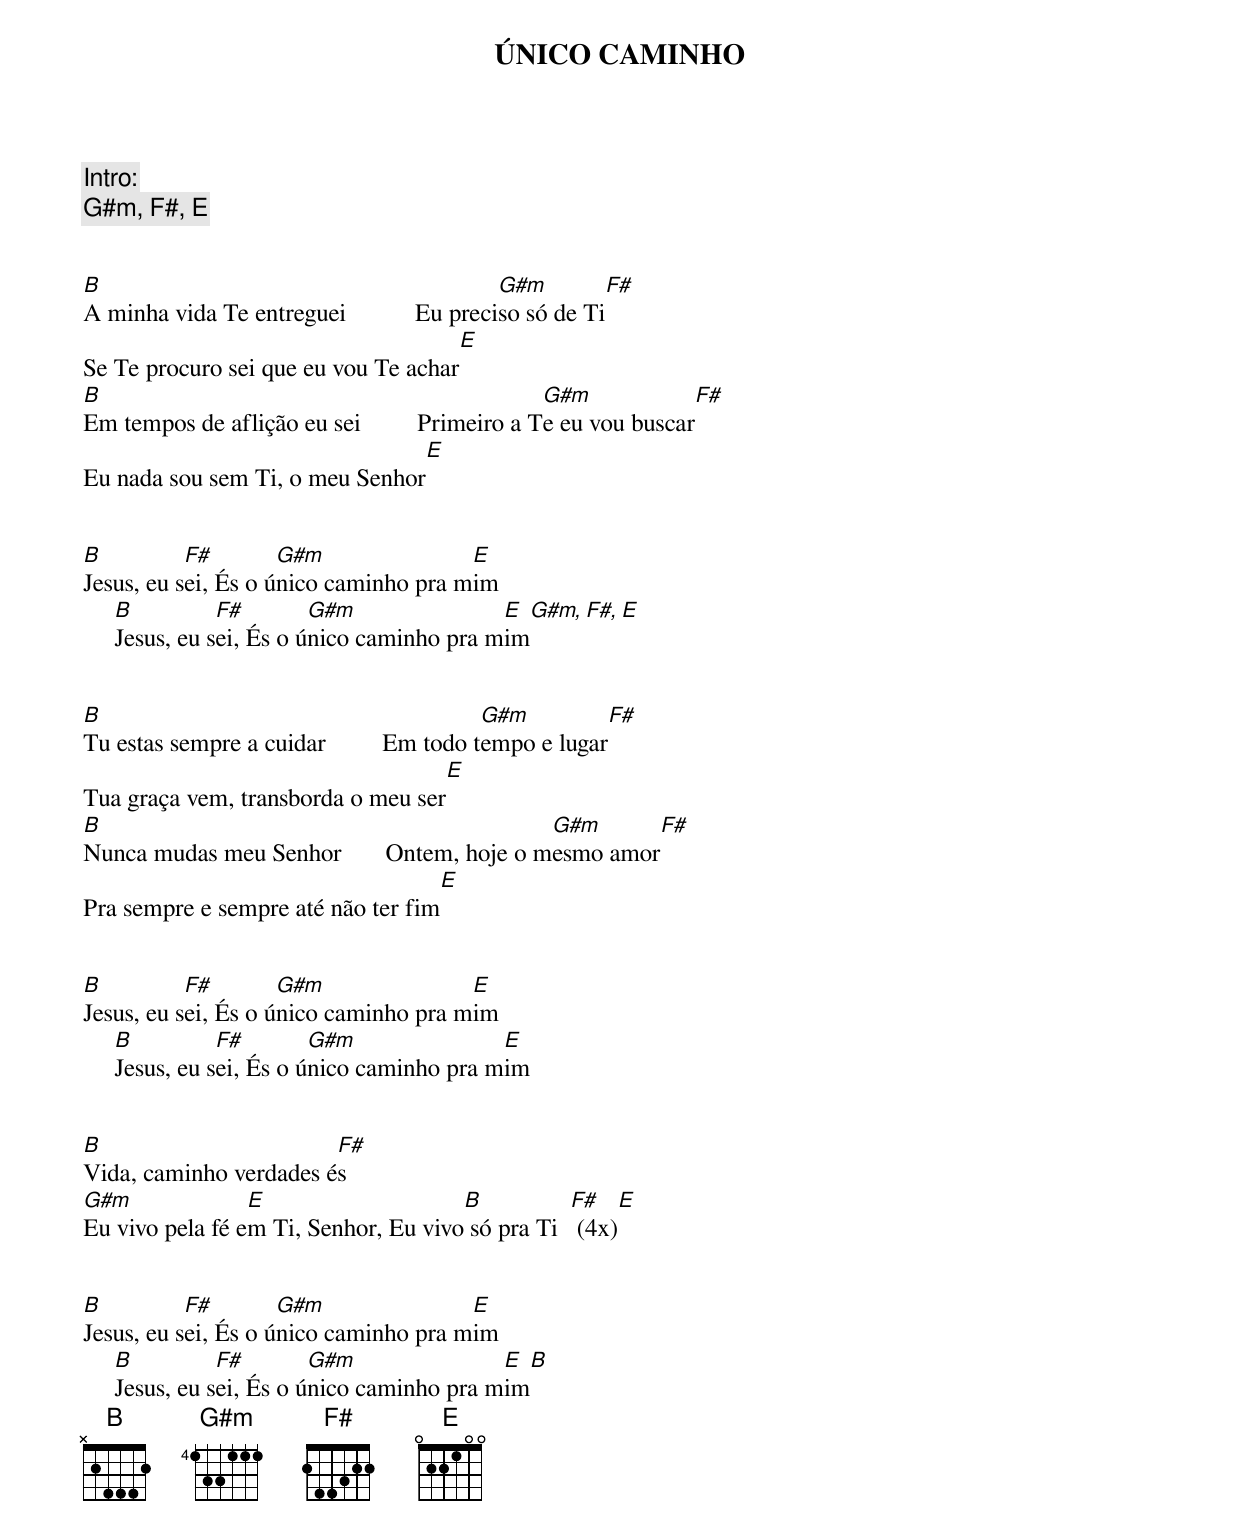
ÚNICO CAMINHO

Intro:
G#m, F#, E


B                                           G#m                                    F#
A minha vida Te entreguei           Eu preciso só de Ti
                                                           E
Se Te procuro sei que eu vou Te achar
B                                               G#m                                                 F#
Em tempos de aflição eu sei         Primeiro a Te eu vou buscar
                                                    E
Eu nada sou sem Ti, o meu Senhor


B          F#        G#m               E
Jesus, eu sei, És o único caminho pra mim
     B          F#        G#m               E               		G#m, F#, E
     Jesus, eu sei, És o único caminho pra mim


B                                         G#m                                        F#
Tu estas sempre a cuidar         Em todo tempo e lugar
                                                           E
Tua graça vem, transborda o meu ser
B                                           G#m                                                F#
Nunca mudas meu Senhor       Ontem, hoje o mesmo amor
                                                         E
Pra sempre e sempre até não ter fim


B          F#        G#m               E
Jesus, eu sei, És o único caminho pra mim
     B          F#        G#m               E
     Jesus, eu sei, És o único caminho pra mim


B                       F#
Vida, caminho verdades és
G#m              E                    B           F#               E
Eu vivo pela fé em Ti, Senhor, Eu vivo só pra Ti   (4x)


B          F#        G#m               E
Jesus, eu sei, És o único caminho pra mim
     B          F#        G#m               E               	       B
     Jesus, eu sei, És o único caminho pra mim
